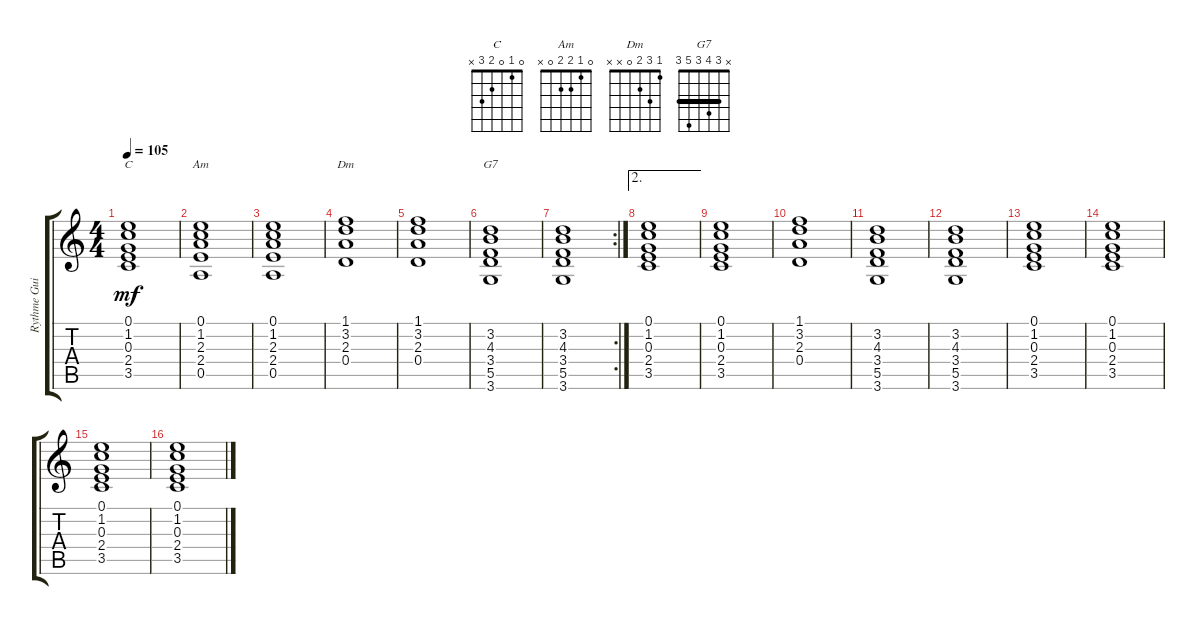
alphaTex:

\track ("Rythme Guitar" "Rythme Gui") {instrument acousticguitarsteel}
\staff {score tabs}
\tuning (E4 B3 G3 D3 A2 E2) {hide}
\chord ("C" 0 1 0 2 3 x)
\chord ("Am" 0 1 2 2 0 x)
\chord ("Dm" 1 3 2 0 x x)
\chord ("G7" x 3 4 3 5 3) {barre 3}
\ts (4 4)
\tempo 105
\clef g2
\ks c
(0.1 1.2 0.3 2.4 3.5).1{ch "C" dy mf} |
(0.1 1.2 2.3 2.4 0.5).1{ch "Am"} |
(0.1 1.2 2.3 2.4 0.5).1 |
(1.1 3.2 2.3 0.4).1{ch "Dm"} |
(1.1 3.2 2.3 0.4).1 |
(3.2 4.3 3.4 5.5 3.6).1{ch "G7"} |
\rc 2
(3.2 4.3 3.4 5.5 3.6).1 |
\ae 2
(0.1 1.2 0.3 2.4 3.5).1 |
(0.1 1.2 0.3 2.4 3.5).1 |
(1.1 3.2 2.3 0.4).1 |
(3.2 4.3 3.4 5.5 3.6).1 |
(3.2 4.3 3.4 5.5 3.6).1 |
(0.1 1.2 0.3 2.4 3.5).1 |
(0.1 1.2 0.3 2.4 3.5).1 |
(0.1 1.2 0.3 2.4 3.5).1 |
(0.1 1.2 0.3 2.4 3.5).1
